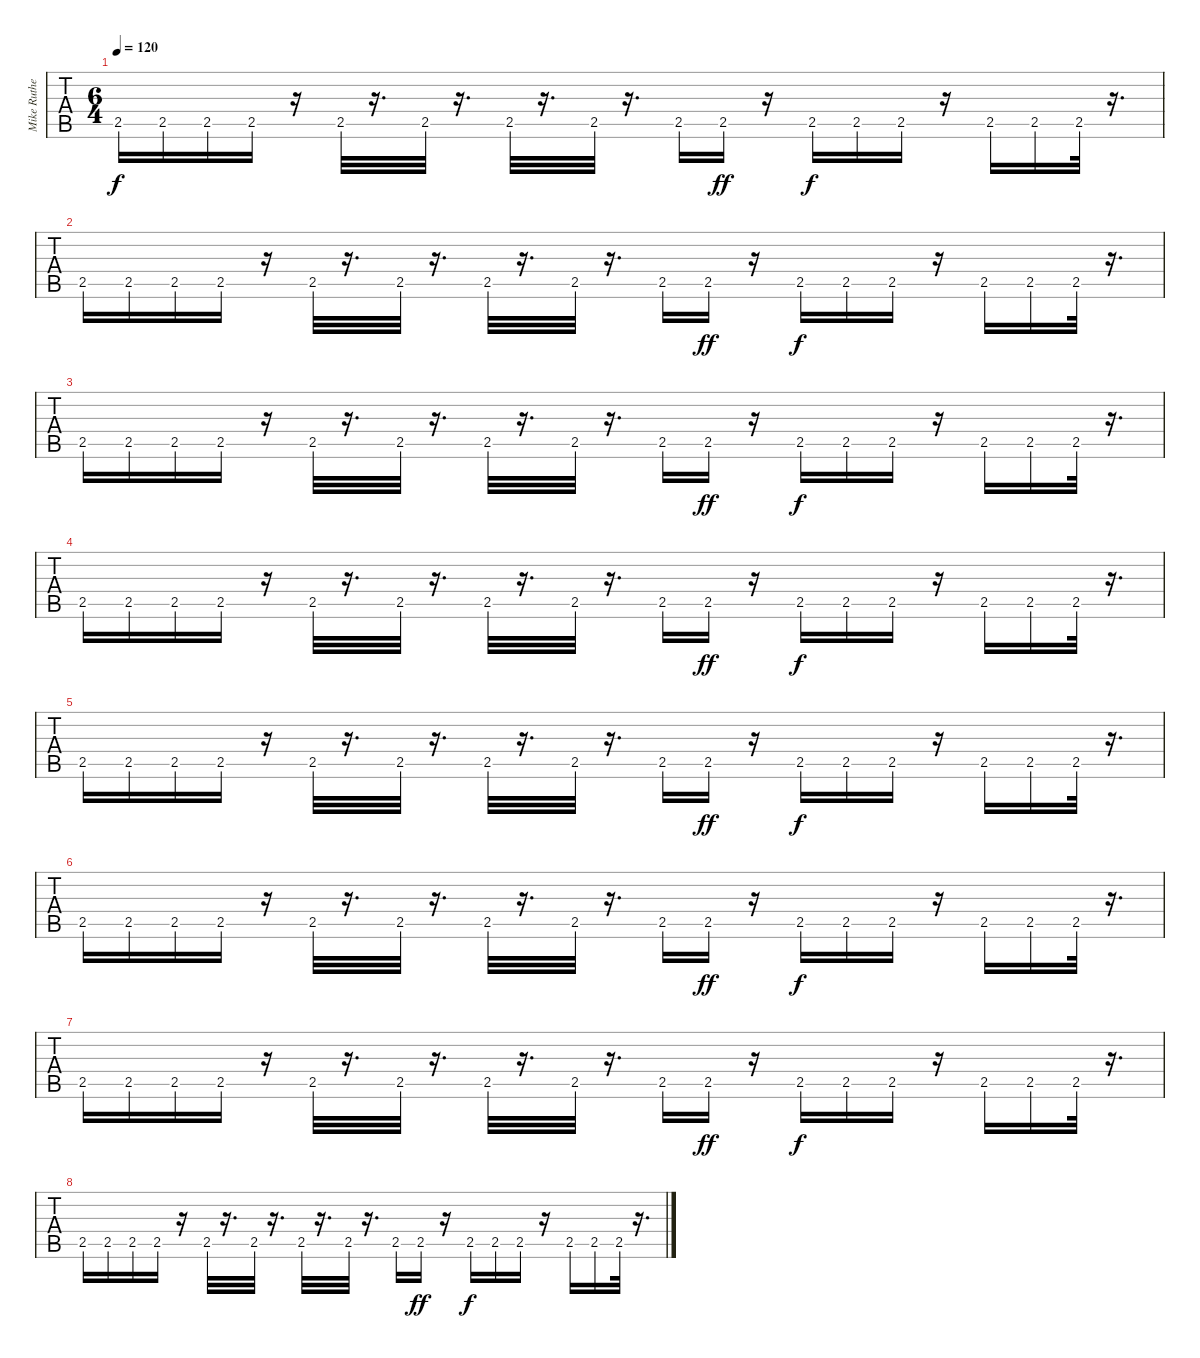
\track ("Mike Rutherford" "Mike Ruthe") {solo instrument electricbasspick}
\staff {tabs}
\tuning (C3 G2 D2 A1 E1 B0) {hide}
\ts (6 4)
\tempo 120
\clef f4
\ks c
2.5.16{dy f} 2.5.16 2.5.16 2.5.16 r.16 2.5.32 r.16{d} 2.5.32 r.16{d} 2.5.32 r.16{d} 2.5.32 r.16{d} 2.5.16 2.5.16{dy ff} r.16 2.5.16{dy f} 2.5.16 2.5.16 r.16 2.5.16 2.5.16 2.5.32 r.16{d} |
2.5.16 2.5.16 2.5.16 2.5.16 r.16 2.5.32 r.16{d} 2.5.32 r.16{d} 2.5.32 r.16{d} 2.5.32 r.16{d} 2.5.16 2.5.16{dy ff} r.16 2.5.16{dy f} 2.5.16 2.5.16 r.16 2.5.16 2.5.16 2.5.32 r.16{d} |
2.5.16 2.5.16 2.5.16 2.5.16 r.16 2.5.32 r.16{d} 2.5.32 r.16{d} 2.5.32 r.16{d} 2.5.32 r.16{d} 2.5.16 2.5.16{dy ff} r.16 2.5.16{dy f} 2.5.16 2.5.16 r.16 2.5.16 2.5.16 2.5.32 r.16{d} |
2.5.16 2.5.16 2.5.16 2.5.16 r.16 2.5.32 r.16{d} 2.5.32 r.16{d} 2.5.32 r.16{d} 2.5.32 r.16{d} 2.5.16 2.5.16{dy ff} r.16 2.5.16{dy f} 2.5.16 2.5.16 r.16 2.5.16 2.5.16 2.5.32 r.16{d} |
2.5.16 2.5.16 2.5.16 2.5.16 r.16 2.5.32 r.16{d} 2.5.32 r.16{d} 2.5.32 r.16{d} 2.5.32 r.16{d} 2.5.16 2.5.16{dy ff} r.16 2.5.16{dy f} 2.5.16 2.5.16 r.16 2.5.16 2.5.16 2.5.32 r.16{d} |
2.5.16 2.5.16 2.5.16 2.5.16 r.16 2.5.32 r.16{d} 2.5.32 r.16{d} 2.5.32 r.16{d} 2.5.32 r.16{d} 2.5.16 2.5.16{dy ff} r.16 2.5.16{dy f} 2.5.16 2.5.16 r.16 2.5.16 2.5.16 2.5.32 r.16{d} |
2.5.16 2.5.16 2.5.16 2.5.16 r.16 2.5.32 r.16{d} 2.5.32 r.16{d} 2.5.32 r.16{d} 2.5.32 r.16{d} 2.5.16 2.5.16{dy ff} r.16 2.5.16{dy f} 2.5.16 2.5.16 r.16 2.5.16 2.5.16 2.5.32 r.16{d} |
2.5.16 2.5.16 2.5.16 2.5.16 r.16 2.5.32 r.16{d} 2.5.32 r.16{d} 2.5.32 r.16{d} 2.5.32 r.16{d} 2.5.16 2.5.16{dy ff} r.16 2.5.16{dy f} 2.5.16 2.5.16 r.16 2.5.16 2.5.16 2.5.32 r.16{d}
